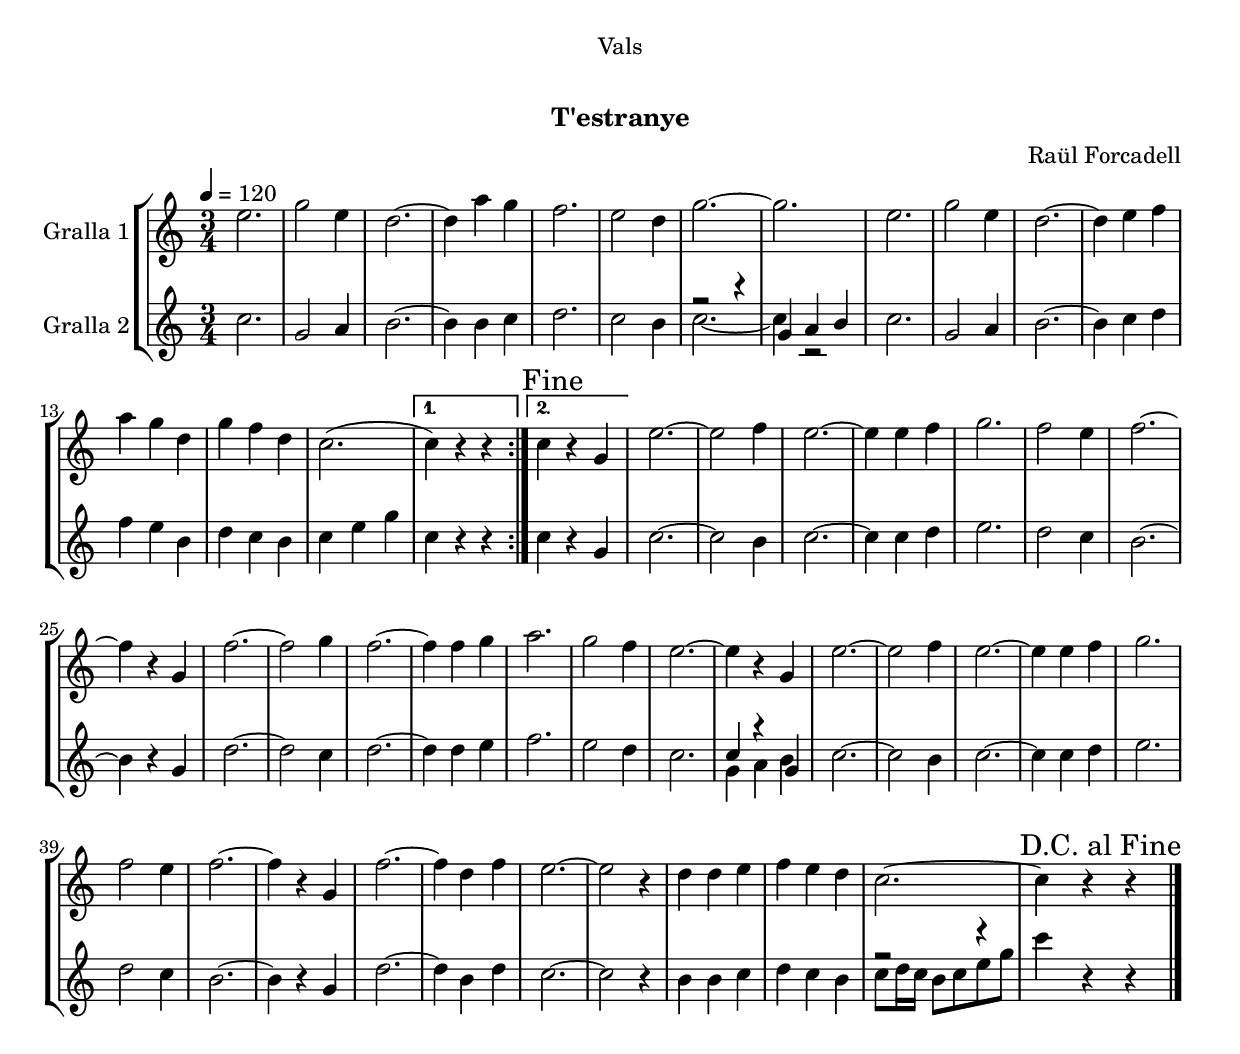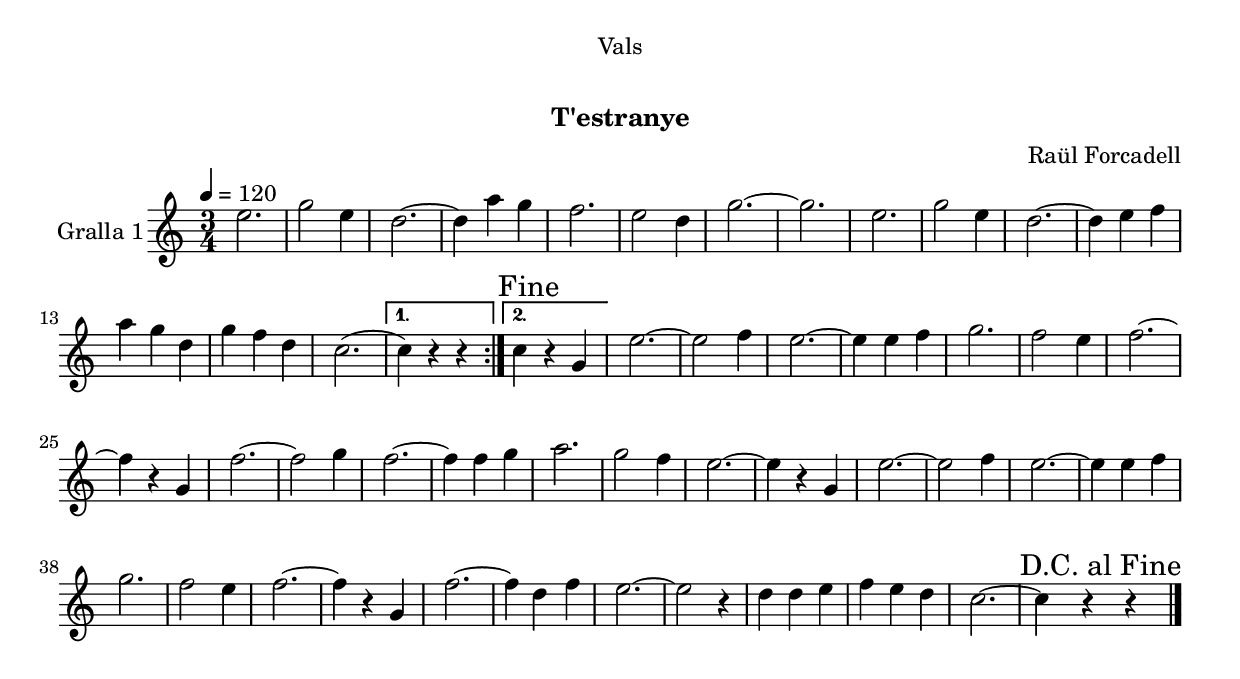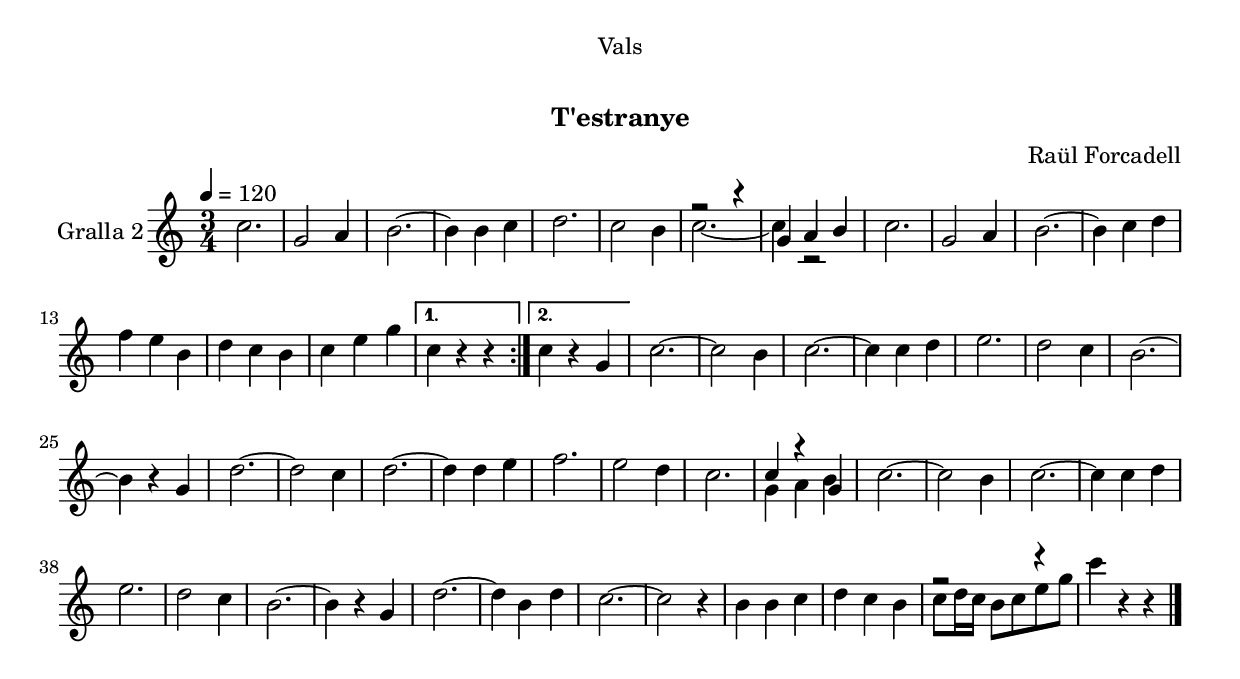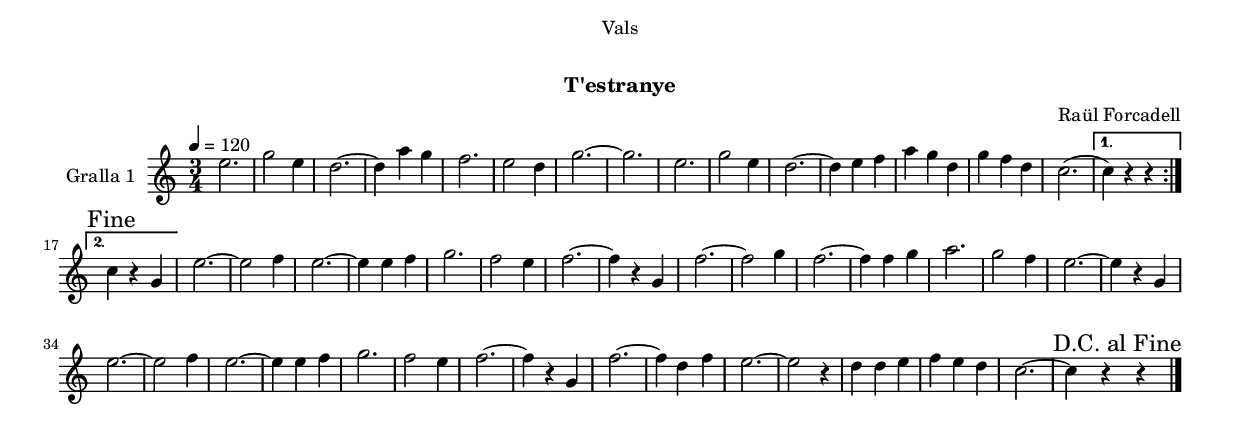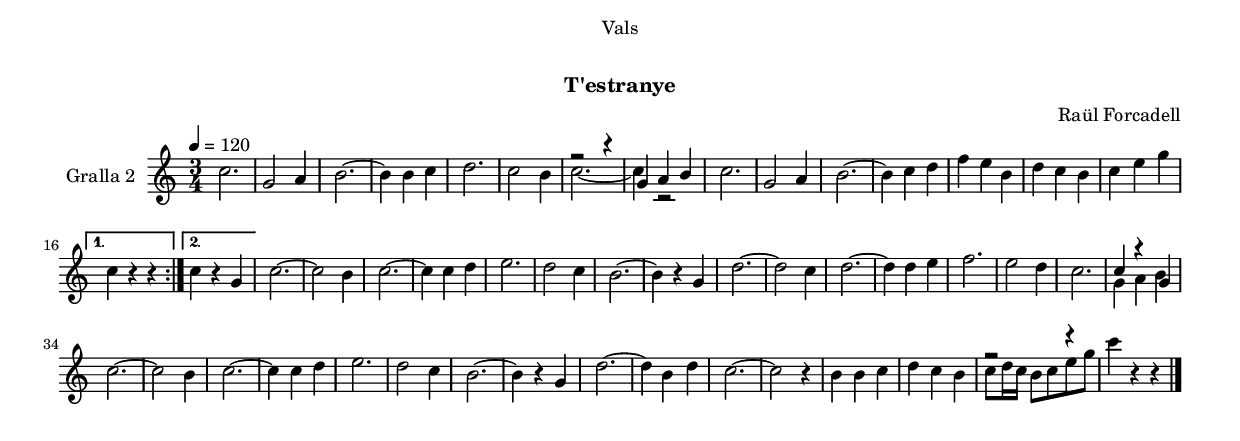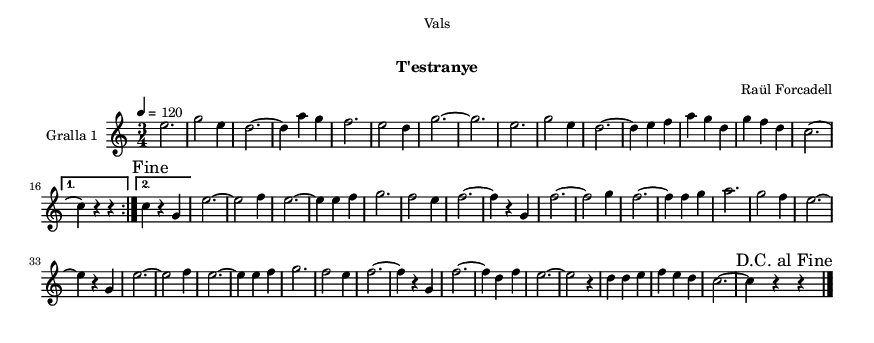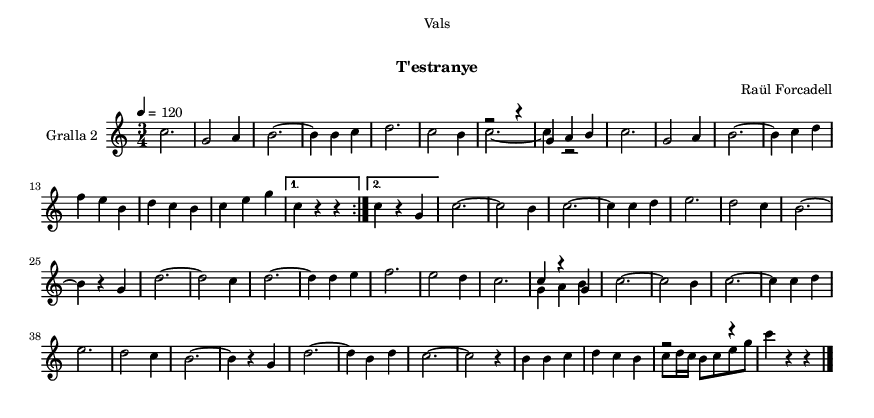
\version "2.16.0"

\header {
  dedication="Vals"
  title="  "
  subtitle="T'estranye"
  subsubtitle=""
  poet=""
  meter=""
  piece=""
  composer="Raül Forcadell"
  arranger=""
  opus=""
  instrument=""
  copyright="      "
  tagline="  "
}

liniaroAa =
\relative e''
{
  \tempo 4=120
  \clef treble
  \key c \major
  \time 3/4
  \repeat volta 2 { e2.  |
  g2 e4  |
  d2. ~  |
  d4 a' g  |
  %05
  f2.  |
  e2 d4  |
  g2. ~  |
  g2.  |
  e2.  |
  %10
  g2 e4  |
  d2. ~  |
  d4 e f  |
  a4 g d  |
  g4 f d  |
  %15
  c2. ( }
  \alternative { { c4 ) r r }
  { \mark "Fine" c4 r g } }
  e'2. ~  |
  e2 f4  | % troigo!
  %20
  e2. ~  |
  e4 e f  |
  g2.  |
  f2 e4  |
  f2. ~  |
  %25
  f4 r g,  |
  f'2. ~  |
  f2 g4  |
  f2. ~  |
  f4 f g  |
  %30
  a2.  |
  g2 f4  |
  e2. ~  |
  e4 r g,  |
  e'2. ~  |
  %35
  e2 f4  | % troigo!
  e2. ~  |
  e4 e f  |
  g2.  |
  f2 e4  |
  %40
  f2. ~  |
  f4 r g,  |
  f'2. ~  |
  f4 d f  |
  e2. ~  |
  %45
  e2 r4  |
  d4 d e  |
  f4 e d  |
  c2. ~  |
  \mark "D.C. al Fine" c4 r r  \bar "|."
}

liniaroAb =
\relative c''
{
  \tempo 4=120
  \clef treble
  \key c \major
  \time 3/4
  \repeat volta 2 { c2.  |
  g2 a4  |
  b2. ~  |
  b4 b c  |
  %05
  d2.  |
  c2 b4  |
  << { r2 r4 } \\ { c2. ~ } >>  |
  << { g4 a b } \\ { c4 r2 } >>  | % kompletite
  c2.  |
  %10
  g2 a4  |
  b2. ~  |
  b4 c d  |
  f4 e b  |
  d4 c b  |
  %15
  c4 e g }
  \alternative { { c,4 r r }
  { c4 r g } }
  c2. ~  |
  c2 b4  | % troigo!
  %20
  c2. ~  |
  c4 c d  |
  e2.  |
  d2 c4  |
  b2. ~  |
  %25
  b4 r g  |
  d'2. ~  |
  d2 c4  |
  d2. ~  |
  d4 d e  |
  %30
  f2.  |
  e2 d4  |
  c2.   |
  << { c4 r g } \\ { g4 a b } >>  |
  c2. ~  |
  %35
  c2 b4  | % troigo!
  c2. ~  |
  c4 c d  |
  e2.  |
  d2 c4  |
  %40
  b2. ~  |
  b4 r g  |
  d'2. ~  |
  d4 b d  |
  c2. ~  |
  %45
  c2 r4  |
  b4 b c  |
  d4 c b  |
  << { r2 r4 } \\ { c8 d16 c b8 c e g } >>  |
  c4 r r  \bar "|."
}

\book {

\paper {
  print-page-number = false
  #(set-paper-size "a4")
  #(layout-set-staff-size 20)
}

\bookpart {
  \score {
    \new StaffGroup {
      \override Score.RehearsalMark #'self-alignment-X = #LEFT
      <<
        \new Staff \with {instrumentName = #"Gralla 1" } \liniaroAa
        \new Staff \with {instrumentName = #"Gralla 2" } \liniaroAb
      >>
    }
    \layout {}
  }\score { \unfoldRepeats
    \new StaffGroup {
      \override Score.RehearsalMark #'self-alignment-X = #LEFT
      <<
        \new Staff \with {instrumentName = #"Gralla 1" } \liniaroAa
        \new Staff \with {instrumentName = #"Gralla 2" } \liniaroAb
      >>
    }
    \midi {}
  }
}

\bookpart {
  \header {}
  \score {
    \new StaffGroup {
      \override Score.RehearsalMark #'self-alignment-X = #LEFT
      <<
        \new Staff \with {instrumentName = #"Gralla 1" } \liniaroAa
      >>
    }
    \layout {}
  }\score { \unfoldRepeats
    \new StaffGroup {
      \override Score.RehearsalMark #'self-alignment-X = #LEFT
      <<
        \new Staff \with {instrumentName = #"Gralla 1" } \liniaroAa
      >>
    }
    \midi {}
  }
}

\bookpart {
  \header {}
  \score {
    \new StaffGroup {
      \override Score.RehearsalMark #'self-alignment-X = #LEFT
      <<
        \new Staff \with {instrumentName = #"Gralla 2" } \liniaroAb
      >>
    }
    \layout {}
  }\score { \unfoldRepeats
    \new StaffGroup {
      \override Score.RehearsalMark #'self-alignment-X = #LEFT
      <<
        \new Staff \with {instrumentName = #"Gralla 2" } \liniaroAb
      >>
    }
    \midi {}
  }
}

}

\book {

\paper {
  print-page-number = false
  #(set-paper-size "a5landscape")
  #(layout-set-staff-size 16)
  #(define output-suffix "a5")
}

\bookpart {
  \header {}
  \score {
    \new StaffGroup {
      \override Score.RehearsalMark #'self-alignment-X = #LEFT
      <<
        \new Staff \with {instrumentName = #"Gralla 1" } \liniaroAa
      >>
    }
    \layout {}
  }
}

\bookpart {
  \header {}
  \score {
    \new StaffGroup {
      \override Score.RehearsalMark #'self-alignment-X = #LEFT
      <<
        \new Staff \with {instrumentName = #"Gralla 2" } \liniaroAb
      >>
    }
    \layout {}
  }
}

}

\book {

\paper {
  print-page-number = false
  #(set-paper-size "a6landscape")
  #(layout-set-staff-size 12)
  #(define output-suffix "a6")
}

\bookpart {
  \header {}
  \score {
    \new StaffGroup {
      \override Score.RehearsalMark #'self-alignment-X = #LEFT
      <<
        \new Staff \with {instrumentName = #"Gralla 1" } \liniaroAa
      >>
    }
    \layout {}
  }
}

\bookpart {
  \header {}
  \score {
    \new StaffGroup {
      \override Score.RehearsalMark #'self-alignment-X = #LEFT
      <<
        \new Staff \with {instrumentName = #"Gralla 2" } \liniaroAb
      >>
    }
    \layout {}
  }
}

}

